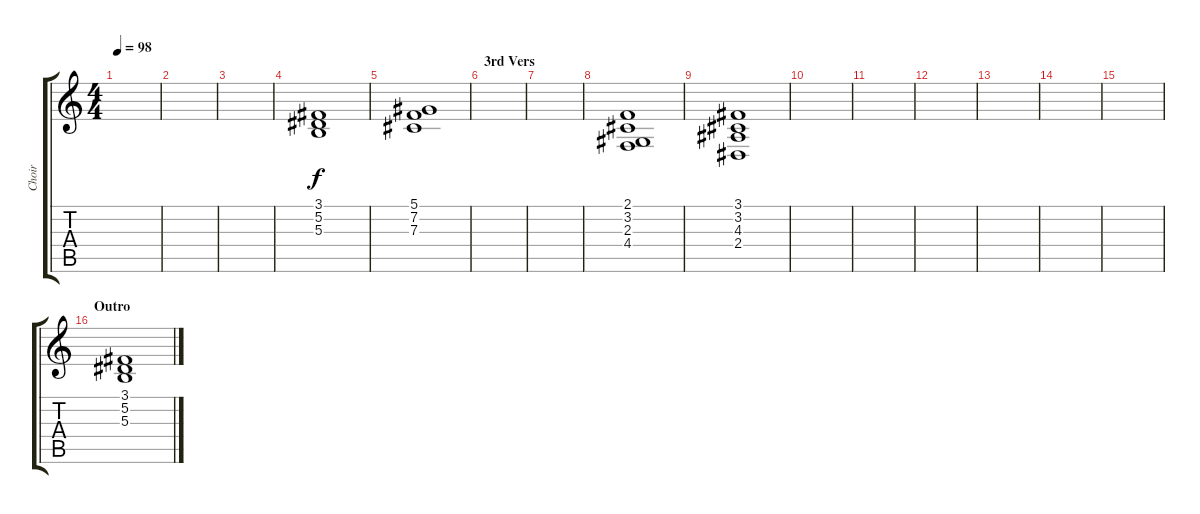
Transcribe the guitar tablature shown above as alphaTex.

\track ("Choir" "Choir") {instrument lead6voice}
\staff {score tabs}
\tuning (Eb4 Bb3 Gb3 Db3 Ab2 Eb2) {hide}
\ts (4 4)
\tempo 98
\clef g2
\ks c
|
|
|
(3.1 5.2 5.3).1 |
(5.1 7.2 7.3).1 |
\section ("" "3rd Vers")
|
|
(2.1 3.2 2.3 4.4).1 |
(3.1 3.2 4.3 2.4).1 |
|
|
|
|
|
|
\section ("" "Outro")
(3.1 5.2 5.3).1
